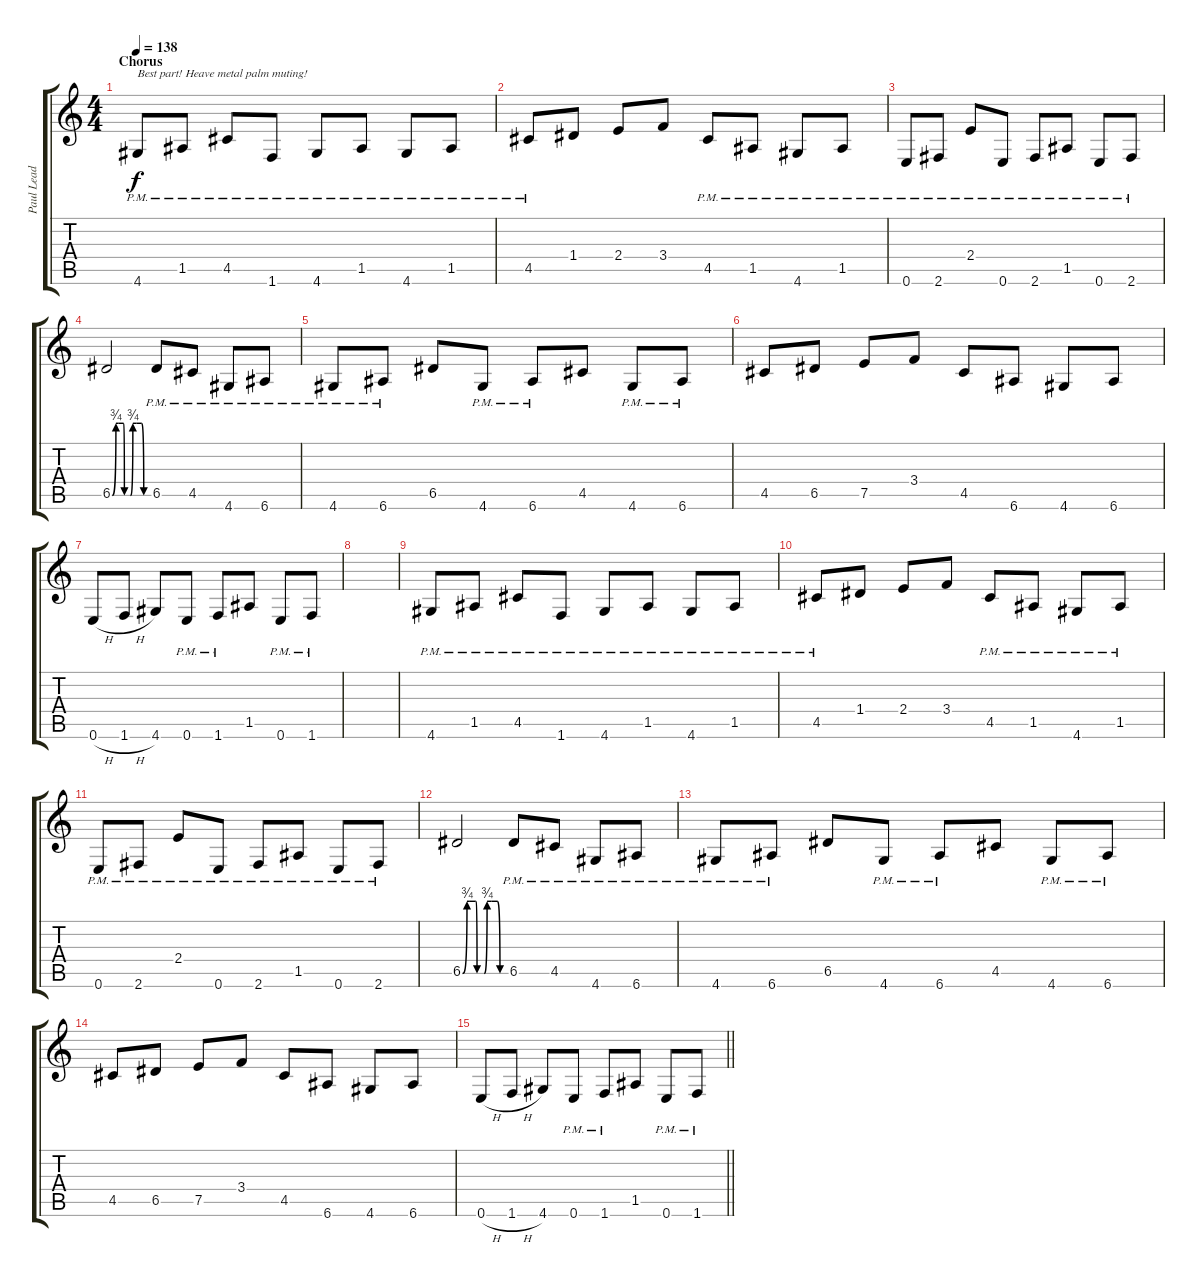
\track ("Paul Lead" "Paul Lead") {instrument overdrivenguitar}
\staff {score tabs}
\tuning (E4 B3 G3 D3 A2 E2) {hide}
\ts (4 4)
\section ("" "Chorus")
\tempo 138
\clef g2
\ks c
4.6{pm}.8{txt "Best part! Heave metal palm muting!" dy f} 1.5{pm}.8 4.5{pm}.8 1.6{pm}.8 4.6{pm}.8 1.5{pm}.8 4.6{pm}.8 1.5{pm}.8 |
4.5{pm}.8 1.4.8 2.4.8 3.4.8 4.5{pm}.8 1.5{pm}.8 4.6{pm}.8 1.5{pm}.8 |
0.6{pm}.8 2.6{pm}.8 2.4{pm}.8 0.6{pm}.8 2.6{pm}.8 1.5{pm}.8 0.6{pm}.8 2.6{pm}.8 |
6.5{be (custom 0 0 6 3 10 3 18 3 20 0 26 0 30 0 34 3 40 3 48 3 52 0 57 0 60 0)}.2 6.5{pm}.8 4.5{pm}.8 4.6{pm}.8 6.6{pm}.8 |
4.6{pm}.8 6.6{pm}.8 6.5.8 4.6{pm}.8 6.6{pm}.8 4.5.8 4.6{pm}.8 6.6{pm}.8 |
4.5.8 6.5.8 7.5.8 3.4.8 4.5.8 6.6.8 4.6.8 6.6.8 |
0.6{h}.8 1.6{h}.8 4.6.8 0.6{pm}.8 1.6{pm}.8 1.5.8 0.6{pm}.8 1.6{pm}.8 |
|
4.6{pm}.8 1.5{pm}.8 4.5{pm}.8 1.6{pm}.8 4.6{pm}.8 1.5{pm}.8 4.6{pm}.8 1.5{pm}.8 |
4.5{pm}.8 1.4.8 2.4.8 3.4.8 4.5{pm}.8 1.5{pm}.8 4.6{pm}.8 1.5{pm}.8 |
0.6{pm}.8 2.6{pm}.8 2.4{pm}.8 0.6{pm}.8 2.6{pm}.8 1.5{pm}.8 0.6{pm}.8 2.6{pm}.8 |
6.5{be (custom 0 0 6 3 10 3 18 3 20 0 26 0 30 0 34 3 40 3 48 3 52 0 57 0 60 0)}.2 6.5{pm}.8 4.5{pm}.8 4.6{pm}.8 6.6{pm}.8 |
4.6{pm}.8 6.6{pm}.8 6.5.8 4.6{pm}.8 6.6{pm}.8 4.5.8 4.6{pm}.8 6.6{pm}.8 |
4.5.8 6.5.8 7.5.8 3.4.8 4.5.8 6.6.8 4.6.8 6.6.8 |
\barLineRight lightlight
0.6{h}.8 1.6{h}.8 4.6.8 0.6{pm}.8 1.6{pm}.8 1.5.8 0.6{pm}.8 1.6{pm}.8
